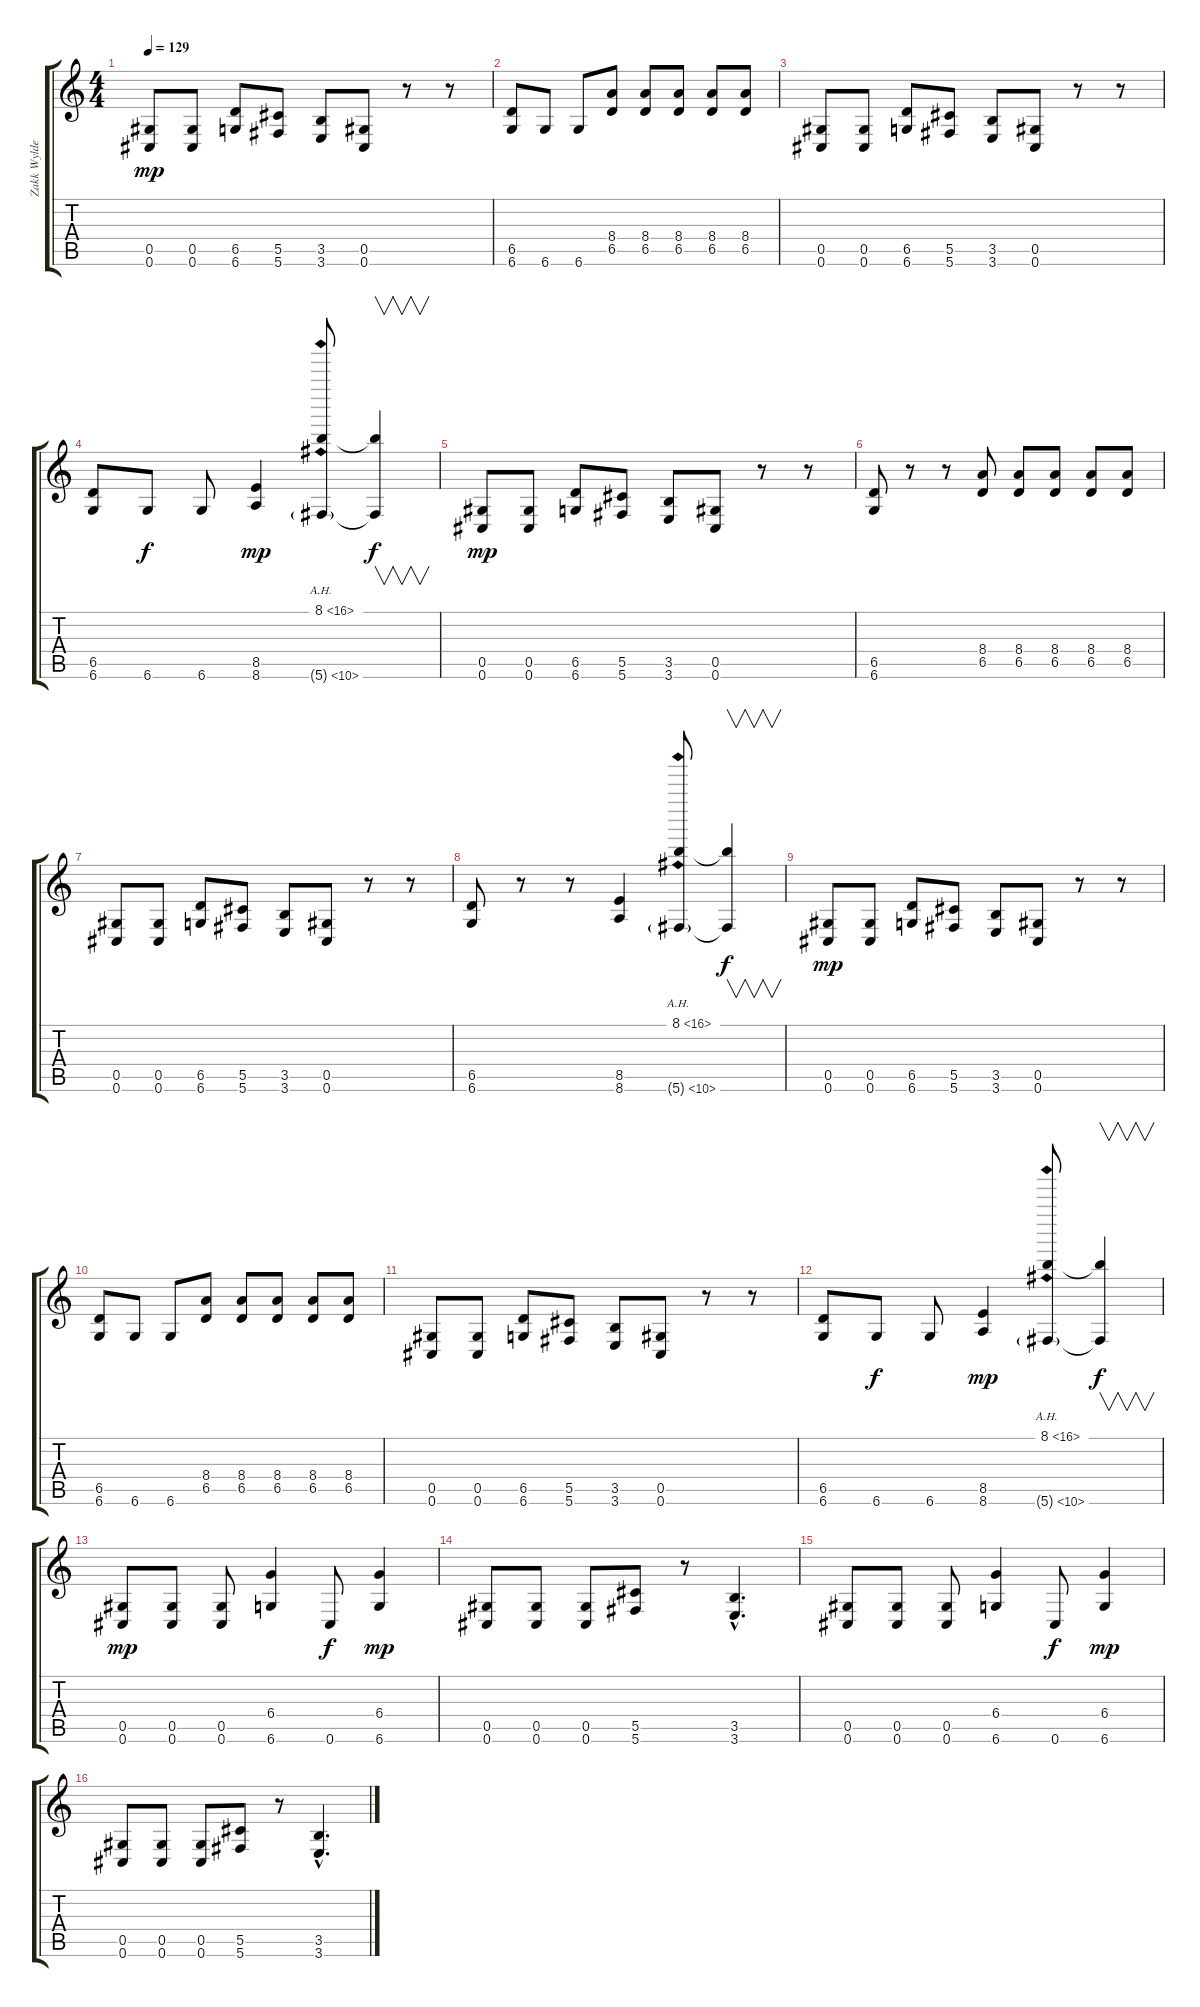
\track ("Zakk Wylde" "Zakk Wylde") {instrument distortionguitar}
\staff {score tabs}
\tuning (Eb4 Bb3 Gb3 Db3 Ab2 Db2) {hide}
\ts (4 4)
\tempo 129
\clef g2
\ks c
(0.5 0.6).8{dy mp} (0.5 0.6).8 (6.5 6.6).8 (5.5 5.6).8 (3.5 3.6).8 (0.5 0.6).8 r.8 r.8 |
(6.5 6.6).8 6.6.8 6.6.8 (8.4 6.5).8 (8.4 6.5).8 (8.4 6.5).8 (8.4 6.5).8 (8.4 6.5).8 |
(0.5 0.6).8 (0.5 0.6).8 (6.5 6.6).8 (5.5 5.6).8 (3.5 3.6).8 (0.5 0.6).8 r.8 r.8 |
(6.5 6.6).8 6.6.8{dy f} 6.6.8 (8.5 8.6).4{dy mp} (8.1{ah 8} 5.6{ah 5 g}).8 (8.1{t} 5.6{t}).4{v dy f} |
(0.5 0.6).8{dy mp} (0.5 0.6).8 (6.5 6.6).8 (5.5 5.6).8 (3.5 3.6).8 (0.5 0.6).8 r.8 r.8 |
(6.5 6.6).8 r.8 r.8 (8.4 6.5).8 (8.4 6.5).8 (8.4 6.5).8 (8.4 6.5).8 (8.4 6.5).8 |
(0.5 0.6).8 (0.5 0.6).8 (6.5 6.6).8 (5.5 5.6).8 (3.5 3.6).8 (0.5 0.6).8 r.8 r.8 |
(6.5 6.6).8 r.8 r.8 (8.5 8.6).4 (8.1{ah 8} 5.6{ah 5 g}).8 (8.1{t} 5.6{t}).4{v dy f} |
(0.5 0.6).8{dy mp} (0.5 0.6).8 (6.5 6.6).8 (5.5 5.6).8 (3.5 3.6).8 (0.5 0.6).8 r.8 r.8 |
(6.5 6.6).8 6.6.8 6.6.8 (8.4 6.5).8 (8.4 6.5).8 (8.4 6.5).8 (8.4 6.5).8 (8.4 6.5).8 |
(0.5 0.6).8 (0.5 0.6).8 (6.5 6.6).8 (5.5 5.6).8 (3.5 3.6).8 (0.5 0.6).8 r.8 r.8 |
(6.5 6.6).8 6.6.8{dy f} 6.6.8 (8.5 8.6).4{dy mp} (8.1{ah 8} 5.6{ah 5 g}).8 (8.1{t} 5.6{t}).4{v dy f} |
(0.5 0.6).8{dy mp} (0.5 0.6).8 (0.5 0.6).8 (6.4 6.6).4 0.6.8{dy f} (6.4 6.6).4{dy mp} |
(0.5 0.6).8 (0.5 0.6).8 (0.5 0.6).8 (5.5 5.6).8 r.8 (3.5{hac} 3.6{hac}).4{d} |
(0.5 0.6).8 (0.5 0.6).8 (0.5 0.6).8 (6.4 6.6).4 0.6.8{dy f} (6.4 6.6).4{dy mp} |
(0.5 0.6).8 (0.5 0.6).8 (0.5 0.6).8 (5.5 5.6).8 r.8 (3.5{hac} 3.6{hac}).4{d}
